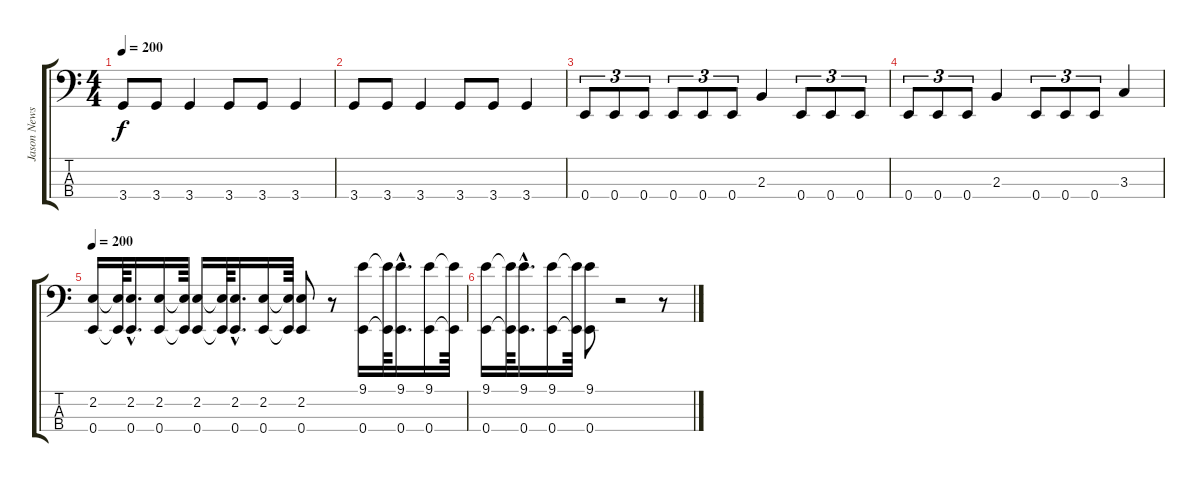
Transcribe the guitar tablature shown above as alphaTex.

\track ("Jason Newsted" "Jason News") {instrument electricbasspick}
\staff {score tabs}
\tuning (G2 D2 A1 E1) {hide}
\ts (4 4)
\tempo 200
\clef f4
\ks c
3.4.8{dy f} 3.4.8 3.4.4 3.4.8 3.4.8 3.4.4 |
3.4.8 3.4.8 3.4.4 3.4.8 3.4.8 3.4.4 |
0.4.8{tu (3 2)} 0.4.8{tu (3 2)} 0.4.8{tu (3 2)} 0.4.8{tu (3 2)} 0.4.8{tu (3 2)} 0.4.8{tu (3 2)} 2.3.4 0.4.8{tu (3 2)} 0.4.8{tu (3 2)} 0.4.8{tu (3 2)} |
0.4.8{tu (3 2)} 0.4.8{tu (3 2)} 0.4.8{tu (3 2)} 2.3.4 0.4.8{tu (3 2)} 0.4.8{tu (3 2)} 0.4.8{tu (3 2)} 3.3.4 |
\tempo 200
(2.2 0.4).16 (2.2{t} 0.4{t}).64 (2.2{hac} 0.4{hac}).16{d} (2.2 0.4).16 (2.2{t} 0.4{t}).64 (2.2 0.4).16 (2.2{t} 0.4{t}).64 (2.2{hac} 0.4{hac}).16{d} (2.2 0.4).16 (2.2{t} 0.4{t}).64 (2.2 0.4).8 r.8 (9.1 0.4).16 (9.1{t} 0.4{t}).64 (9.1{hac} 0.4{hac}).16{d} (9.1 0.4).16 (9.1{t} 0.4{t}).64 |
(9.1 0.4).16 (9.1{t} 0.4{t}).64 (9.1{hac} 0.4{hac}).16{d} (9.1 0.4).16 (9.1{t} 0.4{t}).64 (9.1 0.4).8 r.2 r.8
